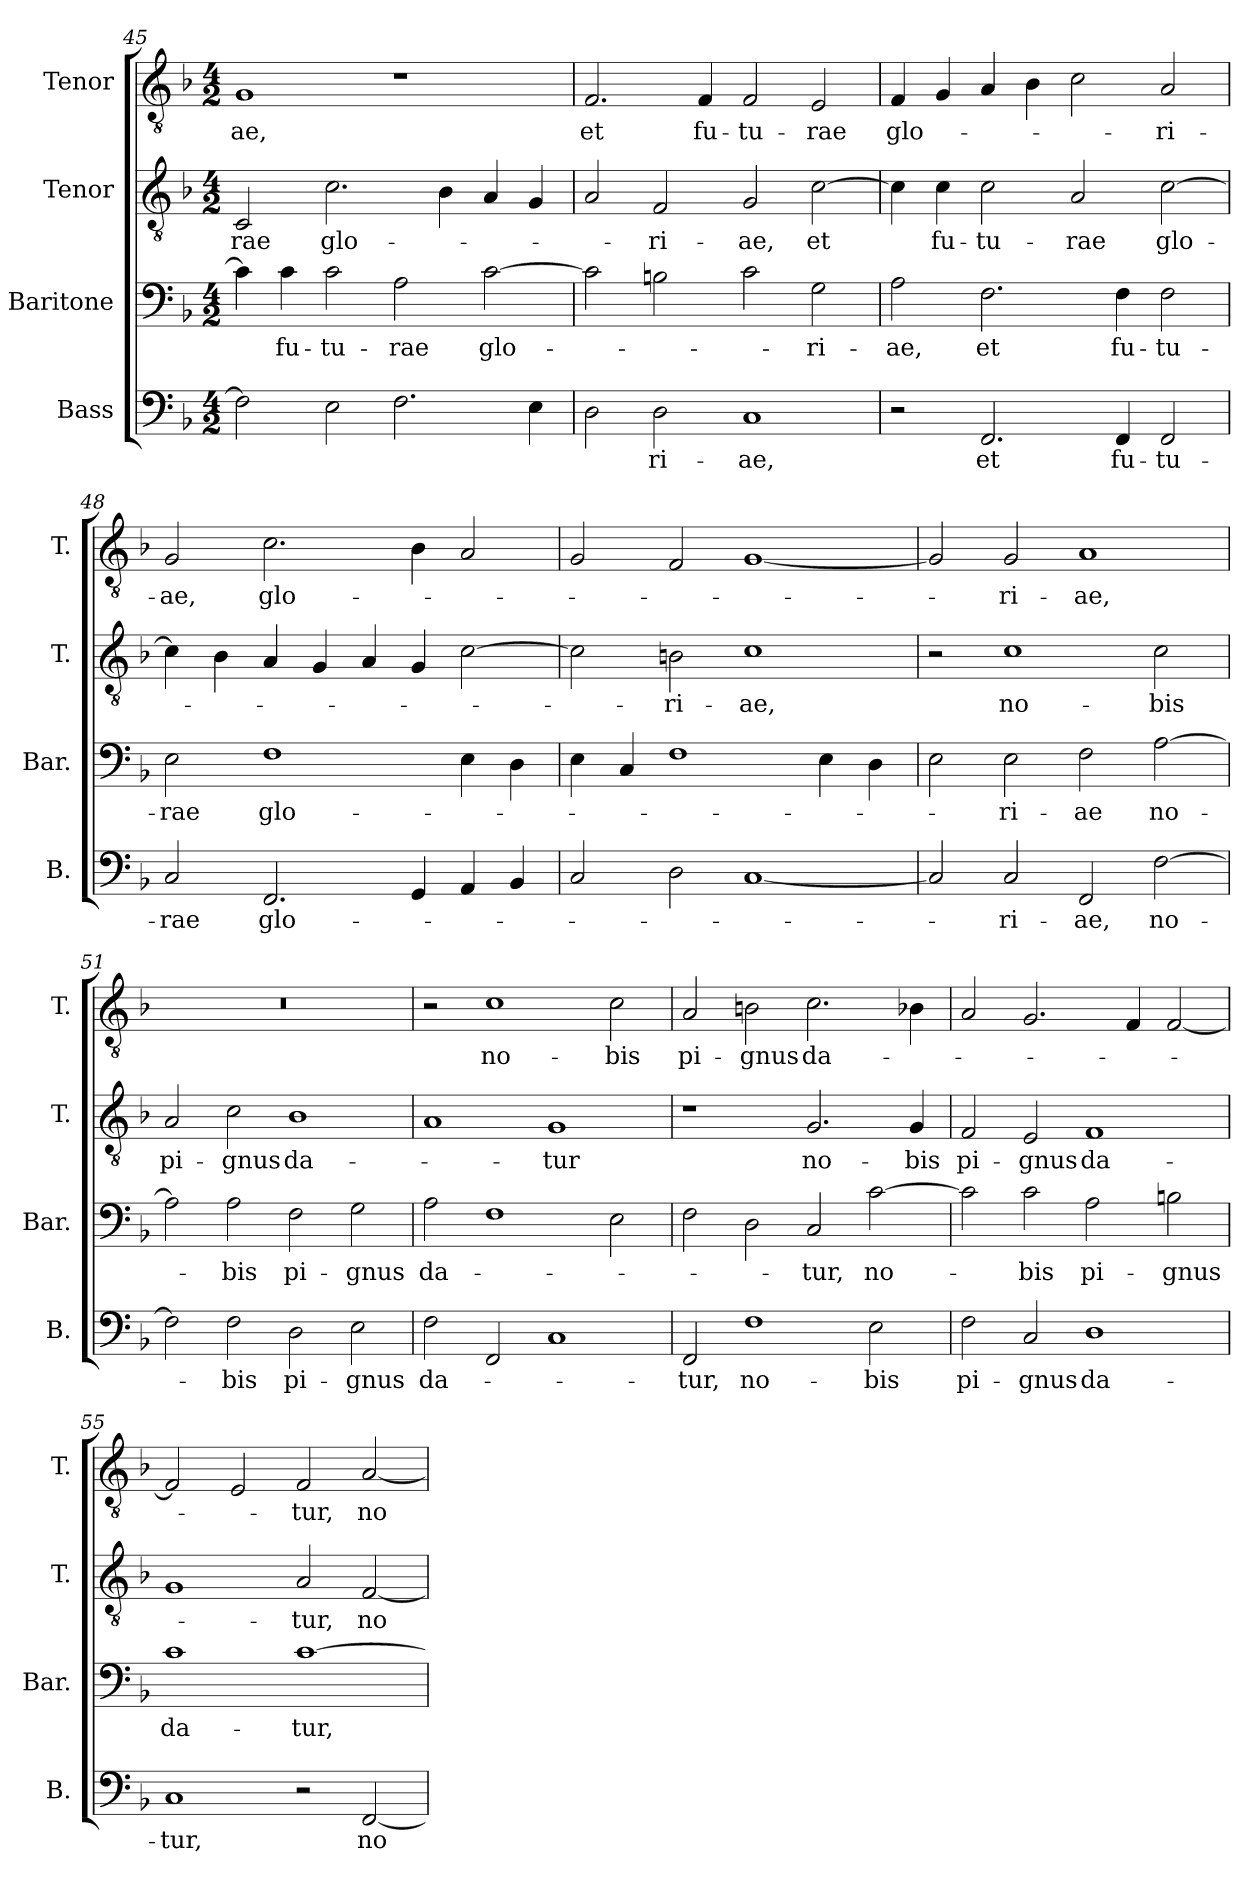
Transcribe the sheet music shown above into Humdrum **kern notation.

**kern	**text	**kern	**text	**kern	**text	**kern	**text
*part4	*part4	*part3	*part3	*part2	*part2	*part1	*part1
*staff4	*staff4	*staff3	*staff3	*staff2	*staff2	*staff1	*staff1
*I"Bass	*	*I"Baritone	*	*I"Tenor	*	*I"Tenor	*
*I'B.	*	*I'Bar.	*	*I'T.	*	*I'T.	*
*clefF4	*	*clefF4	*	*clefGv2	*	*clefGv2	*
*	*	*	*	*ITrd7c12	*	*ITrd7c12	*
*k[b-]	*	*k[b-]	*	*k[b-]	*	*k[b-]	*
*F:	*	*F:	*	*F:	*	*F:	*
*M4/2	*	*M4/2	*	*M4/2	*	*M4/2	*
=45	=45	=45	=45	=45	=45	=45	=45
!	!	!	!	!	!LO:LY:b	!	!LO:LY:b
2F\]	.	4c\]	.	2CC/	-rae	1GG	-ae,
!	!	!	!LO:LY:b	!	!	!	!
.	.	4c\	fu-	.	.	.	.
!	!	!	!LO:LY:b	!	!LO:LY:b	!	!
2E\	.	2c\	-tu-	2.C\	glo-	.	.
!	!	!	!LO:LY:b	!	!	!	!
2.F\	.	2A\	-rae	.	.	1r	.
.	.	.	.	4BB-\	.	.	.
!	!	!	!LO:LY:b	!	!	!	!
.	.	[>2c\	glo-	4AA/	.	.	.
4E\	.	.	.	4GG/	.	.	.
=46	=46	=46	=46	=46	=46	=46	=46
!	!	!	!	!	!	!	!LO:LY:b
2D\	.	2c\]	.	2AA/	.	2.FF/	et
!	!LO:LY:b	!	!	!	!LO:LY:b	!	!
2D\	-ri-	2Bn\	.	2FF/	-ri-	.	.
!	!	!	!	!	!	!	!LO:LY:b
.	.	.	.	.	.	4FF/	fu-
!	!LO:LY:b	!	!	!	!LO:LY:b	!	!LO:LY:b
1C	-ae,	2c\	.	2GG/	-ae,	2FF/	-tu-
!	!	!	!LO:LY:b	!	!LO:LY:b	!	!LO:LY:b
.	.	2G\	-ri-	[>2C\	et	2EE/	-rae
=47	=47	=47	=47	=47	=47	=47	=47
!	!	!	!LO:LY:b	!	!	!	!LO:LY:b
2r	.	2A\	-ae,	4C\]	.	4FF/	glo-
!	!	!	!	!	!LO:LY:b	!	!
.	.	.	.	4C\	fu-	4GG/	.
!	!LO:LY:b	!	!LO:LY:b	!	!LO:LY:b	!	!
2.FF/	et	2.F\	et	2C\	-tu-	4AA/	.
.	.	.	.	.	.	4BB-\	.
!	!	!	!	!	!LO:LY:b	!	!
.	.	.	.	2AA/	-rae	2C\	.
!	!LO:LY:b	!	!LO:LY:b	!	!	!	!
4FF/	fu-	4F\	fu-	.	.	.	.
!	!LO:LY:b	!	!LO:LY:b	!	!LO:LY:b	!	!LO:LY:b
2FF/	-tu-	2F\	-tu-	[>2C\	glo-	2AA/	-ri-
!!LO:PB:g=z
=48	=48	=48	=48	=48	=48	=48	=48
!	!LO:LY:b	!	!LO:LY:b	!	!	!	!LO:LY:b
2C/	-rae	2E\	-rae	4C\]	.	2GG/	-ae,
.	.	.	.	4BB-\	.	.	.
!	!LO:LY:b	!	!LO:LY:b	!	!	!	!LO:LY:b
2.FF/	glo-	1F	glo-	4AA/	.	2.C\	glo-
.	.	.	.	4GG/	.	.	.
.	.	.	.	4AA/	.	.	.
4GG/	.	.	.	4GG/	.	4BB-\	.
4AA/	.	4E\	.	[>2C\	.	2AA/	.
4BB-/	.	4D\	.	.	.	.	.
=49	=49	=49	=49	=49	=49	=49	=49
2C/	.	4E\	.	2C\]	.	2GG/	.
.	.	4C/	.	.	.	.	.
!	!	!	!	!	!LO:LY:b	!	!
2D\	.	1F	.	2BBn\	-ri-	2FF/	.
!	!	!	!	!	!LO:LY:b	!	!
[<1C	.	.	.	1C	-ae,	[<1GG	.
.	.	4E\	.	.	.	.	.
.	.	4D\	.	.	.	.	.
=50	=50	=50	=50	=50	=50	=50	=50
2C/]	.	2E\	.	2r	.	2GG/]	.
!	!LO:LY:b	!	!LO:LY:b	!	!LO:LY:b	!	!LO:LY:b
2C/	-ri-	2E\	-ri-	1C	no-	2GG/	-ri-
!	!LO:LY:b	!	!LO:LY:b	!	!	!	!LO:LY:b
2FF/	-ae,	2F\	-ae	.	.	1AA	-ae,
!	!LO:LY:b	!	!LO:LY:b	!	!LO:LY:b	!	!
[>2F\	no-	[>2A\	no-	2C\	-bis	.	.
=51	=51	=51	=51	=51	=51	=51	=51
!	!	!	!	!	!LO:LY:b	!LO:N:vis=1	!
2F\]	.	2A\]	.	2AA/	pi-	0r	.
!	!LO:LY:b	!	!LO:LY:b	!	!LO:LY:b	!	!
2F\	-bis	2A\	-bis	2C\	-gnus	.	.
!	!LO:LY:b	!	!LO:LY:b	!	!LO:LY:b	!	!
2D\	pi-	2F\	pi-	1BB-	da-	.	.
!	!LO:LY:b	!	!LO:LY:b	!	!	!	!
2E\	-gnus	2G\	-gnus	.	.	.	.
=52	=52	=52	=52	=52	=52	=52	=52
!	!LO:LY:b	!	!LO:LY:b	!	!	!	!
2F\	da-	2A\	da-	1AA	.	2r	.
!	!	!	!	!	!	!	!LO:LY:b
2FF/	.	1F	.	.	.	1C	no-
!	!	!	!	!	!LO:LY:b	!	!
1C	.	.	.	1GG	-tur	.	.
!	!	!	!	!	!	!	!LO:LY:b
.	.	2E\	.	.	.	2C\	-bis
=53	=53	=53	=53	=53	=53	=53	=53
!	!LO:LY:b	!	!	!	!	!	!LO:LY:b
2FF/	-tur,	2F\	.	1r	.	2AA/	pi-
!	!LO:LY:b	!	!	!	!	!	!LO:LY:b
1F	no-	2D\	.	.	.	2BBn\	-gnus
!	!	!	!LO:LY:b	!	!LO:LY:b	!	!LO:LY:b
.	.	2C/	-tur,	2.GG/	no-	2.C\	da-
!	!LO:LY:b	!	!LO:LY:b	!	!	!	!
2E\	-bis	[>2c\	no-	.	.	.	.
!	!	!	!	!	!LO:LY:b	!	!
.	.	.	.	4GG/	-bis	4BB-X\	.
=54	=54	=54	=54	=54	=54	=54	=54
!	!LO:LY:b	!	!	!	!LO:LY:b	!	!
2F\	pi-	2c\]	.	2FF/	pi-	2AA/	.
!	!LO:LY:b	!	!LO:LY:b	!	!LO:LY:b	!	!
2C/	-gnus	2c\	-bis	2EE/	-gnus	2.GG/	.
!	!LO:LY:b	!	!LO:LY:b	!	!LO:LY:b	!	!
1D	da-	2A\	pi-	1FF	da-	.	.
.	.	.	.	.	.	4FF/	.
!	!	!	!LO:LY:b	!	!	!	!
.	.	2Bn\	-gnus	.	.	[<2FF/	.
!!LO:LB:g=z
=55	=55	=55	=55	=55	=55	=55	=55
!	!LO:LY:b	!	!LO:LY:b	!	!	!	!
1C	-tur,	1c	da-	1GG	.	2FF/]	.
.	.	.	.	.	.	2EE/	.
!	!	!	!LO:LY:b	!	!LO:LY:b	!	!LO:LY:b
2r	.	[>1c	-tur,	2AA/	-tur,	2FF/	-tur,
!	!LO:LY:b	!	!	!	!LO:LY:b	!	!LO:LY:b
[<2FF/	no-	.	.	[<2FF/	no-	[<2AA/	no-
=	=	=	=	=	=	=	=
*-	*-	*-	*-	*-	*-	*-	*-
